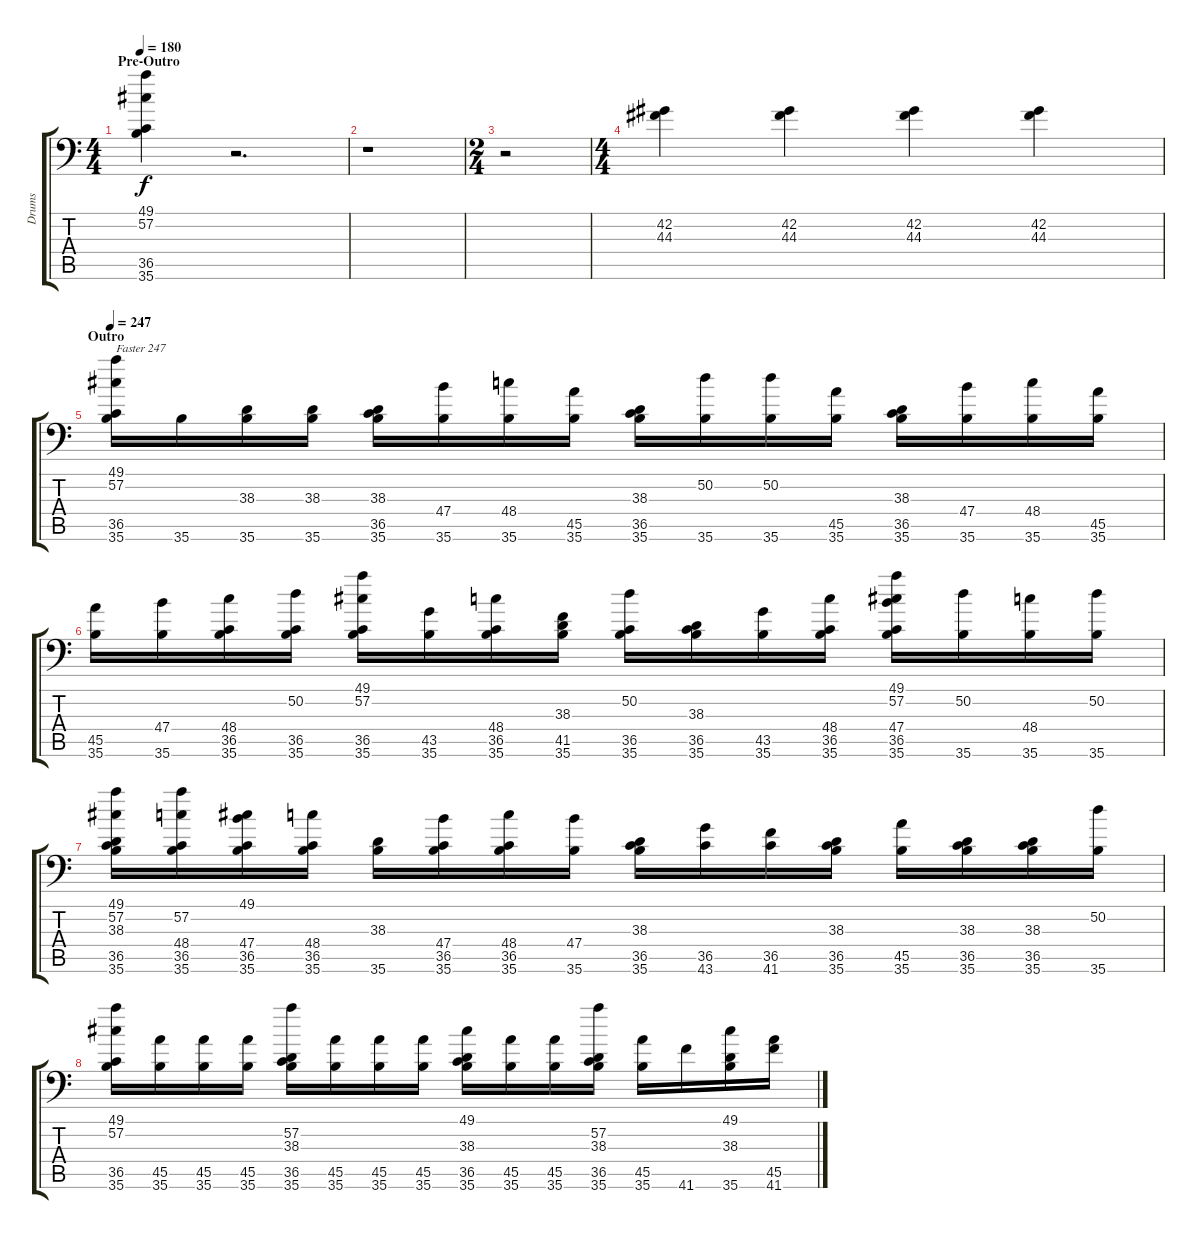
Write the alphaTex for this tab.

\track ("Drums" "Drums") {instrument acousticgrandpiano}
\staff {score tabs}
\tuning (C-1 C-1 C-1 C-1 C-1 C-1) {hide}
\ts (4 4)
\section ("" "Pre-Outro")
\tempo 180
\clef f4
\ks c
(49.1 57.2 36.5 35.6).4{dy f} r.2{d} |
r.1 |
\ts (2 4)
r.2 |
\ts (4 4)
(42.2 44.3).4 (42.2 44.3).4 (42.2 44.3).4 (42.2 44.3).4 |
\section ("" "Outro")
\tempo 247
(49.1 57.2 36.5 35.6).16{txt "Faster 247"} 35.6.16 (38.3 35.6).16 (38.3 35.6).16 (38.3 36.5 35.6).16 (47.4 35.6).16 (48.4 35.6).16 (45.5 35.6).16 (38.3 36.5 35.6).16 (50.2 35.6).16 (50.2 35.6).16 (45.5 35.6).16 (38.3 36.5 35.6).16 (47.4 35.6).16 (48.4 35.6).16 (45.5 35.6).16 |
(45.5 35.6).16 (47.4 35.6).16 (48.4 36.5 35.6).16 (50.2 36.5 35.6).16 (49.1 57.2 36.5 35.6).16 (43.5 35.6).16 (48.4 36.5 35.6).16 (38.3 41.5 35.6).16 (50.2 36.5 35.6).16 (38.3 36.5 35.6).16 (43.5 35.6).16 (48.4 36.5 35.6).16 (49.1 57.2 47.4 36.5 35.6).16 (50.2 35.6).16 (48.4 35.6).16 (50.2 35.6).16 |
(49.1 57.2 38.3 36.5 35.6).16 (57.2 48.4 36.5 35.6).16 (49.1 47.4 36.5 35.6).16 (48.4 36.5 35.6).16 (38.3 35.6).16 (47.4 36.5 35.6).16 (48.4 36.5 35.6).16 (47.4 35.6).16 (38.3 36.5 35.6).16 (36.5 43.6).16 (36.5 41.6).16 (38.3 36.5 35.6).16 (45.5 35.6).16 (38.3 36.5 35.6).16 (38.3 36.5 35.6).16 (50.2 35.6).16 |
(49.1 57.2 36.5 35.6).16 (45.5 35.6).16 (45.5 35.6).16 (45.5 35.6).16 (57.2 38.3 36.5 35.6).16 (45.5 35.6).16 (45.5 35.6).16 (45.5 35.6).16 (49.1 38.3 36.5 35.6).16 (45.5 35.6).16 (45.5 35.6).16 (57.2 38.3 36.5 35.6).16 (45.5 35.6).16 41.6.16 (49.1 38.3 35.6).16 (45.5 41.6).16
